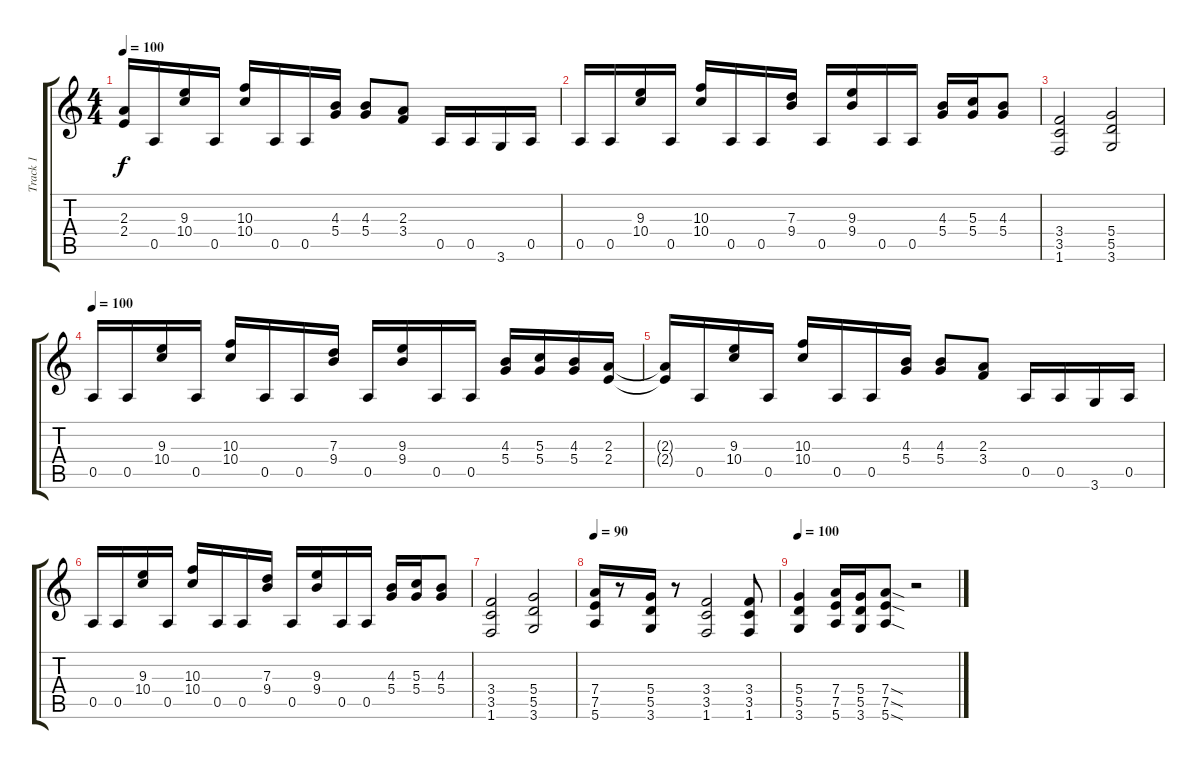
\track ("Track 1" "Track 1") {instrument distortionguitar}
\staff {score tabs}
\tuning (E4 B3 G3 D3 A2 E2) {hide}
\ts (4 4)
\tempo 100
\clef g2
\ks c
(2.3{t} 2.4{t}).16{dy f} 0.5.16 (9.3 10.4).16 0.5.16 (10.3 10.4).16 0.5.16 0.5.16 (4.3 5.4).16 (4.3 5.4).8 (2.3 3.4).8 0.5.16 0.5.16 3.6.16 0.5.16 |
0.5.16 0.5.16 (9.3 10.4).16 0.5.16 (10.3 10.4).16 0.5.16 0.5.16 (7.3 9.4).16 0.5.16 (9.3 9.4).16 0.5.16 0.5.16 (4.3 5.4).16 (5.3 5.4).16 (4.3 5.4).8 |
(3.4 3.5 1.6).2 (5.4 5.5 3.6).2 |
\tempo 100
0.5.16 0.5.16 (9.3 10.4).16 0.5.16 (10.3 10.4).16 0.5.16 0.5.16 (7.3 9.4).16 0.5.16 (9.3 9.4).16 0.5.16 0.5.16 (4.3 5.4).16 (5.3 5.4).16 (4.3 5.4).16 (2.3 2.4).16 |
(2.3{t} 2.4{t}).16 0.5.16 (9.3 10.4).16 0.5.16 (10.3 10.4).16 0.5.16 0.5.16 (4.3 5.4).16 (4.3 5.4).8 (2.3 3.4).8 0.5.16 0.5.16 3.6.16 0.5.16 |
0.5.16 0.5.16 (9.3 10.4).16 0.5.16 (10.3 10.4).16 0.5.16 0.5.16 (7.3 9.4).16 0.5.16 (9.3 9.4).16 0.5.16 0.5.16 (4.3 5.4).16 (5.3 5.4).16 (4.3 5.4).8 |
(3.4 3.5 1.6).2 (5.4 5.5 3.6).2 |
\tempo 90
(7.4 7.5 5.6).16 r.8 (5.4 5.5 3.6).16 r.8 (3.4 3.5 1.6).2 (3.4 3.5 1.6).8 |
\tempo 100
(5.4 5.5 3.6).4 (7.4 7.5 5.6).16 (5.4 5.5 3.6).16 (7.4{sod} 7.5{sod} 5.6{sod}).8 r.2
